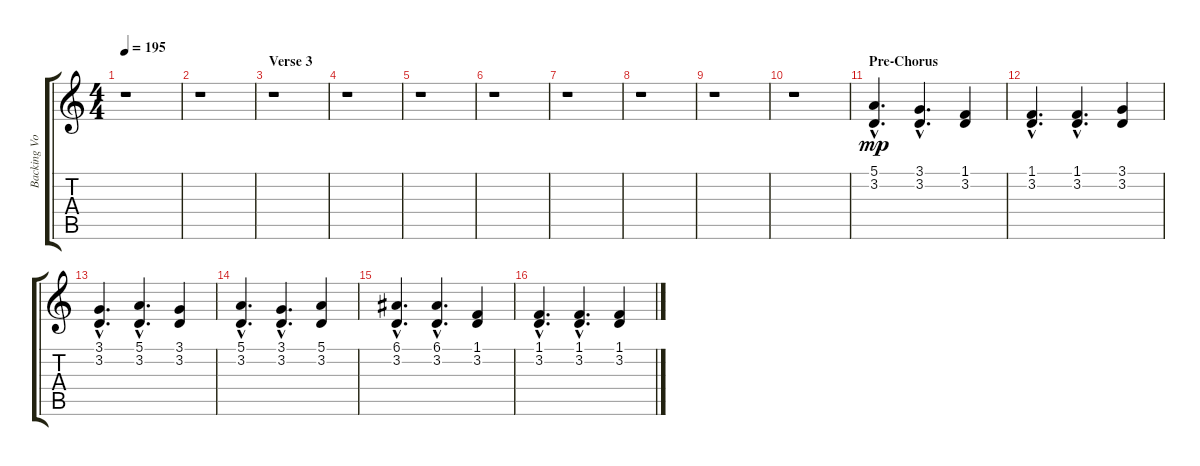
\track ("Backing Vocals" "Backing Vo") {instrument choiraahs}
\staff {score tabs}
\tuning (E4 B3 G3 D3 A2 E2) {hide}
\ts (4 4)
\tempo 195
\clef g2
\ks c
r.1{dy f} |
r.1 |
\section ("" "Verse 3")
r.1 |
r.1 |
r.1 |
r.1 |
r.1 |
r.1 |
r.1 |
r.1 |
\section ("" "Pre-Chorus")
(5.1{hac} 3.2{hac}).4{d dy mp} (3.1{hac} 3.2{hac}).4{d} (1.1 3.2).4 |
(1.1{hac} 3.2{hac}).4{d} (1.1{hac} 3.2{hac}).4{d} (3.1 3.2).4 |
(3.1{hac} 3.2{hac}).4{d} (5.1{hac} 3.2{hac}).4{d} (3.1 3.2).4 |
(5.1{hac} 3.2{hac}).4{d} (3.1{hac} 3.2{hac}).4{d} (5.1 3.2).4 |
(6.1{hac} 3.2{hac}).4{d} (6.1{hac} 3.2{hac}).4{d} (1.1 3.2).4 |
(1.1{hac} 3.2{hac}).4{d} (1.1{hac} 3.2{hac}).4{d} (1.1 3.2).4
